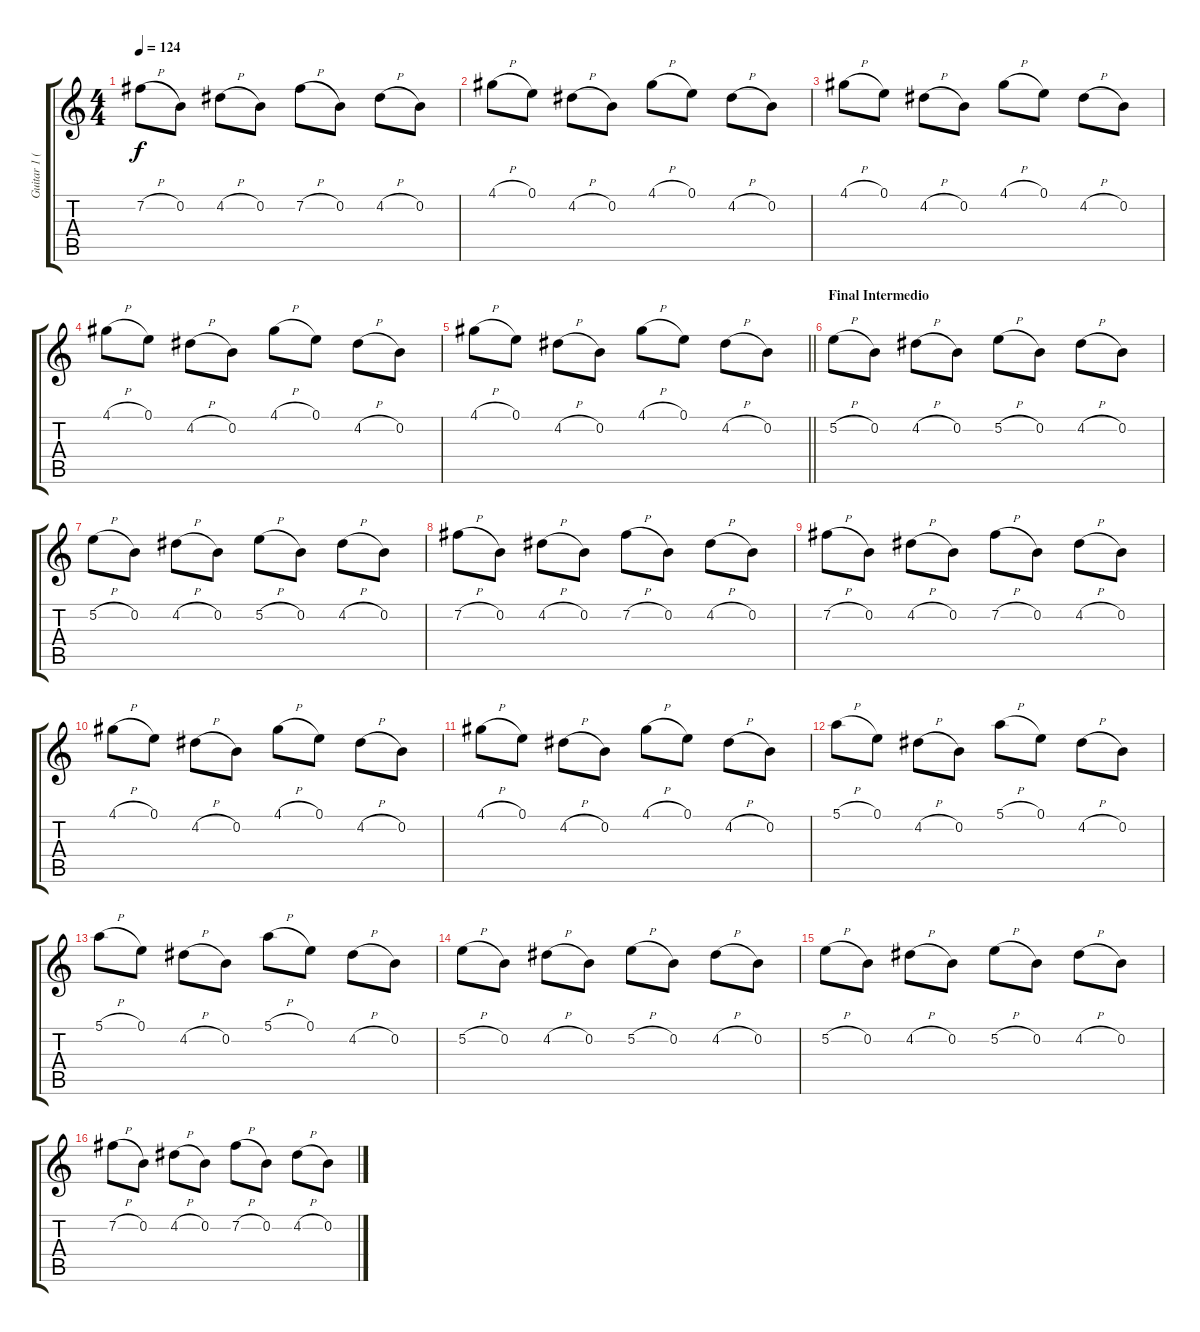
\track ("Guitar 1 (Ryan Parrish)" "Guitar 1 (") {instrument distortionguitar}
\staff {score tabs}
\tuning (E4 B3 G3 D3 A2 D2) {hide}
\ts (4 4)
\tempo 124
\clef g2
\ks c
7.2{h}.8{dy f} 0.2.8 4.2{h}.8 0.2.8 7.2{h}.8 0.2.8 4.2{h}.8 0.2.8 |
4.1{h}.8 0.1.8 4.2{h}.8 0.2.8 4.1{h}.8 0.1.8 4.2{h}.8 0.2.8 |
4.1{h}.8 0.1.8 4.2{h}.8 0.2.8 4.1{h}.8 0.1.8 4.2{h}.8 0.2.8 |
4.1{h}.8 0.1.8 4.2{h}.8 0.2.8 4.1{h}.8 0.1.8 4.2{h}.8 0.2.8 |
\barLineRight lightlight
4.1{h}.8 0.1.8 4.2{h}.8 0.2.8 4.1{h}.8 0.1.8 4.2{h}.8 0.2.8 |
\section ("" "Final Intermedio")
5.2{h}.8 0.2.8 4.2{h}.8 0.2.8 5.2{h}.8 0.2.8 4.2{h}.8 0.2.8 |
5.2{h}.8 0.2.8 4.2{h}.8 0.2.8 5.2{h}.8 0.2.8 4.2{h}.8 0.2.8 |
7.2{h}.8 0.2.8 4.2{h}.8 0.2.8 7.2{h}.8 0.2.8 4.2{h}.8 0.2.8 |
7.2{h}.8 0.2.8 4.2{h}.8 0.2.8 7.2{h}.8 0.2.8 4.2{h}.8 0.2.8 |
4.1{h}.8 0.1.8 4.2{h}.8 0.2.8 4.1{h}.8 0.1.8 4.2{h}.8 0.2.8 |
4.1{h}.8 0.1.8 4.2{h}.8 0.2.8 4.1{h}.8 0.1.8 4.2{h}.8 0.2.8 |
5.1{h}.8 0.1.8 4.2{h}.8 0.2.8 5.1{h}.8 0.1.8 4.2{h}.8 0.2.8 |
5.1{h}.8 0.1.8 4.2{h}.8 0.2.8 5.1{h}.8 0.1.8 4.2{h}.8 0.2.8 |
5.2{h}.8 0.2.8 4.2{h}.8 0.2.8 5.2{h}.8 0.2.8 4.2{h}.8 0.2.8 |
5.2{h}.8 0.2.8 4.2{h}.8 0.2.8 5.2{h}.8 0.2.8 4.2{h}.8 0.2.8 |
7.2{h}.8 0.2.8 4.2{h}.8 0.2.8 7.2{h}.8 0.2.8 4.2{h}.8 0.2.8
